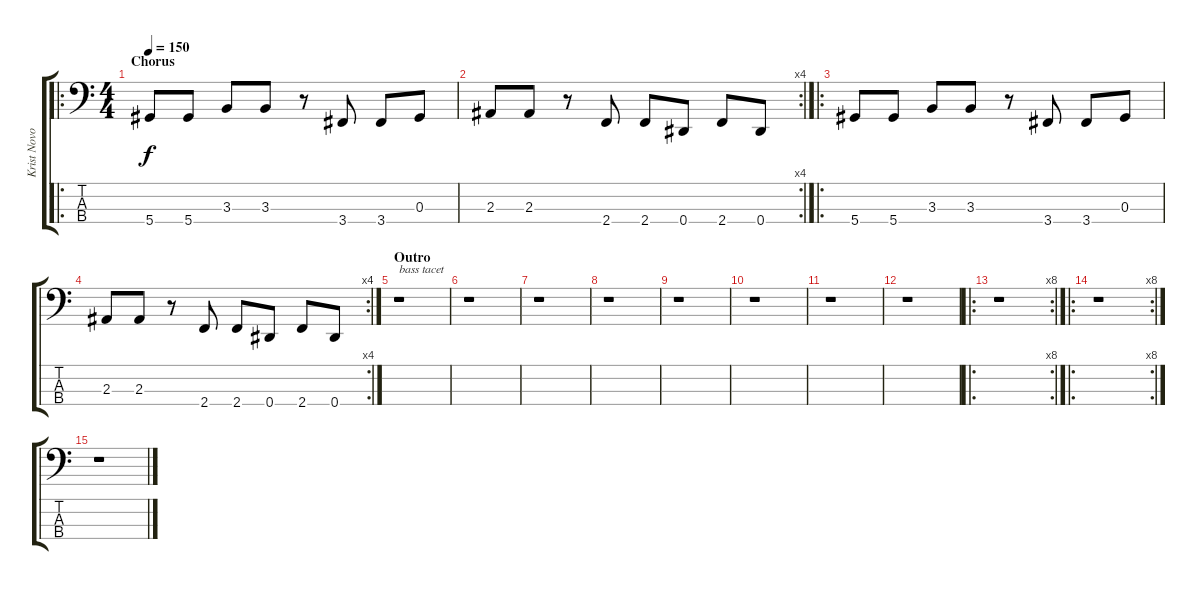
\track ("Krist Novoselic" "Krist Novo") {instrument electricbasspick}
\staff {score tabs}
\tuning (Gb2 Db2 Ab1 Eb1) {hide}
\ro
\ts (4 4)
\section ("" "Chorus")
\tempo 150
\clef f4
\ks c
5.4.8{dy f} 5.4.8 3.3.8 3.3.8 r.8 3.4.8 3.4.8 0.3.8 |
\rc 4
2.3.8 2.3.8 r.8 2.4.8 2.4.8 0.4.8 2.4.8 0.4.8 |
\ro
5.4.8 5.4.8 3.3.8 3.3.8 r.8 3.4.8 3.4.8 0.3.8 |
\rc 4
2.3.8 2.3.8 r.8 2.4.8 2.4.8 0.4.8 2.4.8 0.4.8 |
\section ("" "Outro")
r.1{txt "bass tacet"} |
r.1 |
r.1 |
r.1 |
r.1 |
r.1 |
r.1 |
r.1 |
\ro
\rc 8
r.1 |
\ro
\rc 8
r.1 |
r.1
